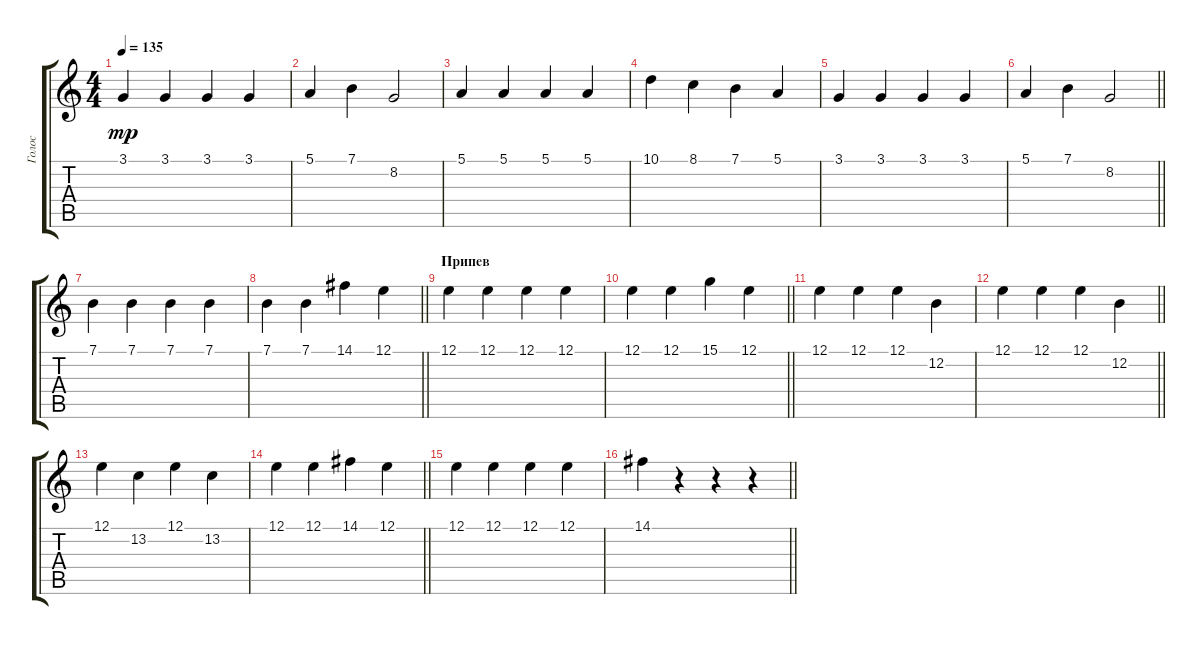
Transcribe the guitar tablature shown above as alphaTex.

\track ("Голос" "Голос") {instrument tenorsax}
\staff {score tabs}
\tuning (E4 B3 G3 D3 A2 E2) {hide}
\ts (4 4)
\tempo 135
\clef g2
\ks c
3.1.4{dy mp} 3.1.4 3.1.4 3.1.4 |
5.1.4 7.1.4 8.2.2 |
5.1.4 5.1.4 5.1.4 5.1.4 |
10.1.4 8.1.4 7.1.4 5.1.4 |
3.1.4 3.1.4 3.1.4 3.1.4 |
\barLineRight lightlight
5.1.4 7.1.4 8.2.2 |
7.1.4 7.1.4 7.1.4 7.1.4 |
\barLineRight lightlight
7.1.4 7.1.4 14.1.4 12.1.4 |
\section ("" "Припев")
12.1.4 12.1.4 12.1.4 12.1.4 |
\barLineRight lightlight
12.1.4 12.1.4 15.1.4 12.1.4 |
12.1.4 12.1.4 12.1.4 12.2.4 |
\barLineRight lightlight
12.1.4 12.1.4 12.1.4 12.2.4 |
12.1.4 13.2.4 12.1.4 13.2.4 |
\barLineRight lightlight
12.1.4 12.1.4 14.1.4 12.1.4 |
12.1.4 12.1.4 12.1.4 12.1.4 |
\barLineRight lightlight
14.1.4 r.4 r.4 r.4
